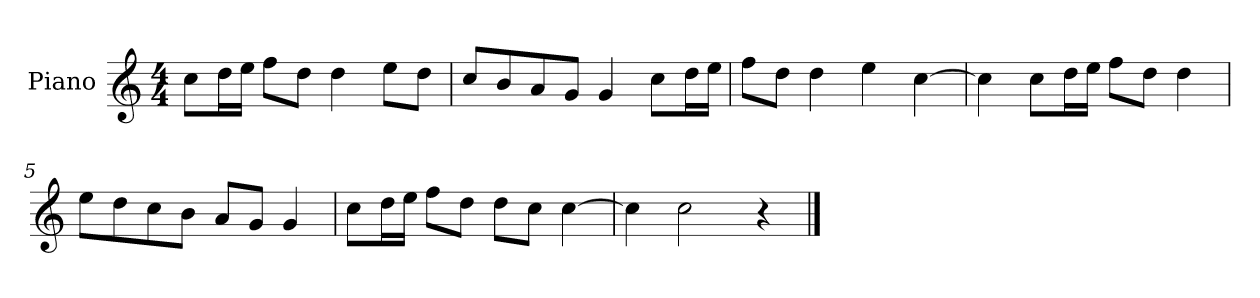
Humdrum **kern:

**kern
*part1
*staff1
*I"Piano
*I'P-no
*clefG2
*k[]
*M4/4
*MM90
=1
8cc\L
16dd\L
16ee\JJ
8ff\L
8dd\J
4dd\
8ee\L
8dd\J
=2
8cc/L
8b/
8a/
8g/J
4g/
8cc\L
16dd\L
16ee\JJ
=3
8ff\L
8dd\J
4dd\
4ee\
[4cc\
=4
4cc\]
8cc\L
16dd\L
16ee\JJ
8ff\L
8dd\J
4dd\
=5
8ee\L
8dd\
8cc\
8b\J
8a/L
8g/J
4g/
!!LO:LB:g=z
=6
8cc\L
16dd\L
16ee\JJ
8ff\L
8dd\J
8dd\L
8cc\J
[4cc\
=7
4cc\]
2cc\
4r
==
*-
